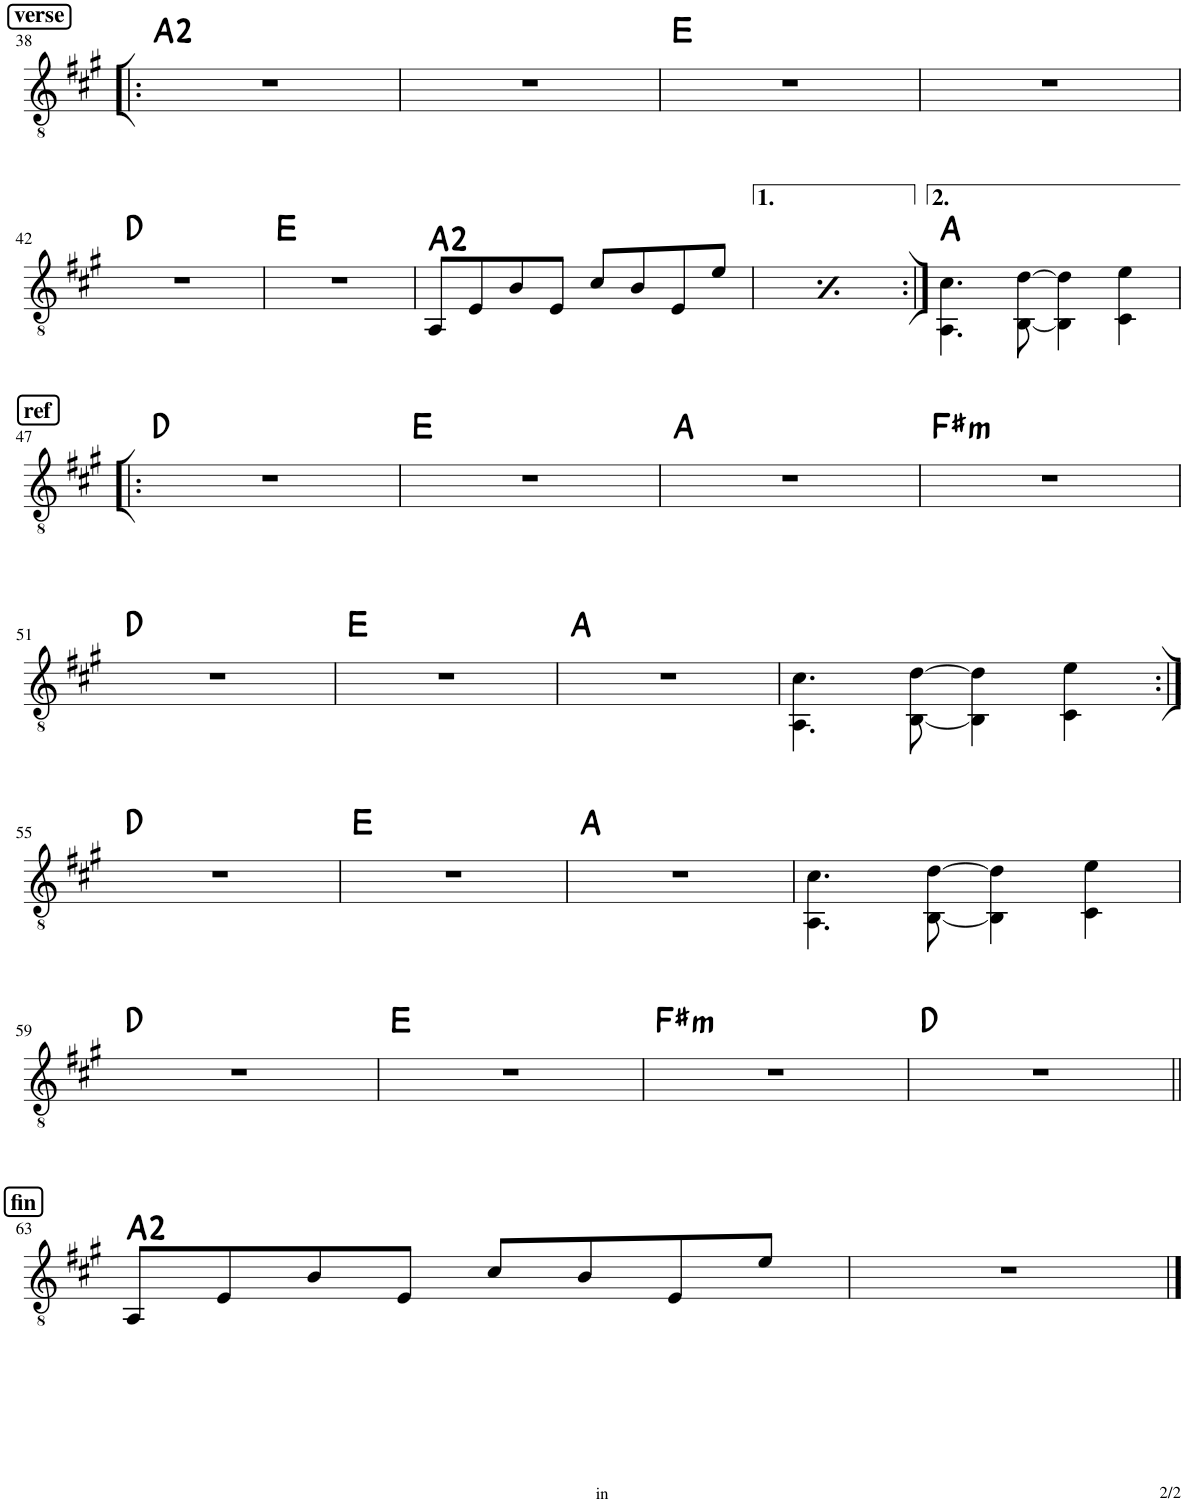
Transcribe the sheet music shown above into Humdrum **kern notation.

**kern	**harte
*part1	*part1
*staff1	*
*I"Classical Guitar	*
*I'Guit.	*
!!LO:PB:g=z
*clefGv2	*
*k[f#c#g#]	*
*M4/4	*
!!LO:REH:place=s1:a:B:cj:fs=11:t=verse
=38!|:	=38!|:
1r	A:maj(2)
=39	=39
1r	.
=40	=40
1r	E:maj
=41	=41
1r	.
!!LO:LB:g=z
=42	=42
1r	D:maj
=43	=43
1r	E:maj
=44	=44
8AA/L	A:maj(2)
8E/	.
8B/	.
8E/J	.
8c#/L	.
8B/	.
8E/	.
8e/J	.
=45	=45
8AA/L	A:maj(2)
8E/	.
8B/	.
8E/J	.
8c#/L	.
8B/	.
8E/	.
8e/J	.
=46:|!	=46:|!
4.AA\ 4.c#\	A:maj
[8BB\ [8d\	.
4BB\] 4d\]	.
4C#\ 4e\	.
!!LO:LB:g=z
!!LO:REH:place=s1:a:B:cj:fs=11:t=ref
=47!|:	=47!|:
1r	D:maj
=48	=48
1r	E:maj
=49	=49
1r	A:maj
=50	=50
!	!LO:H:kt=m
1r	F#:min
!!LO:LB:g=z
=51	=51
1r	D:maj
=52	=52
1r	E:maj
=53	=53
1r	A:maj
=54	=54
4.AA\ 4.c#\	.
[8BB\ [8d\	.
4BB\] 4d\]	.
4C#\ 4e\	.
!!LO:LB:g=z
=55:|!	=55:|!
1r	D:maj
=56	=56
1r	E:maj
=57	=57
1r	A:maj
=58	=58
4.AA\ 4.c#\	.
[8BB\ [8d\	.
4BB\] 4d\]	.
4C#\ 4e\	.
!!LO:LB:g=z
=59	=59
1r	D:maj
=60	=60
1r	E:maj
=61	=61
!	!LO:H:kt=m
1r	F#:min
=62	=62
1r	D:maj
!!LO:LB:g=z
!!LO:REH:place=s1:a:B:cj:fs=11:t=fin
=63||	=63||
8AA/L	A:maj(2)
8E/	.
8B/	.
8E/J	.
8c#/L	.
8B/	.
8E/	.
8e/J	.
=64	=64
1r	.
==	==
*-	*-
